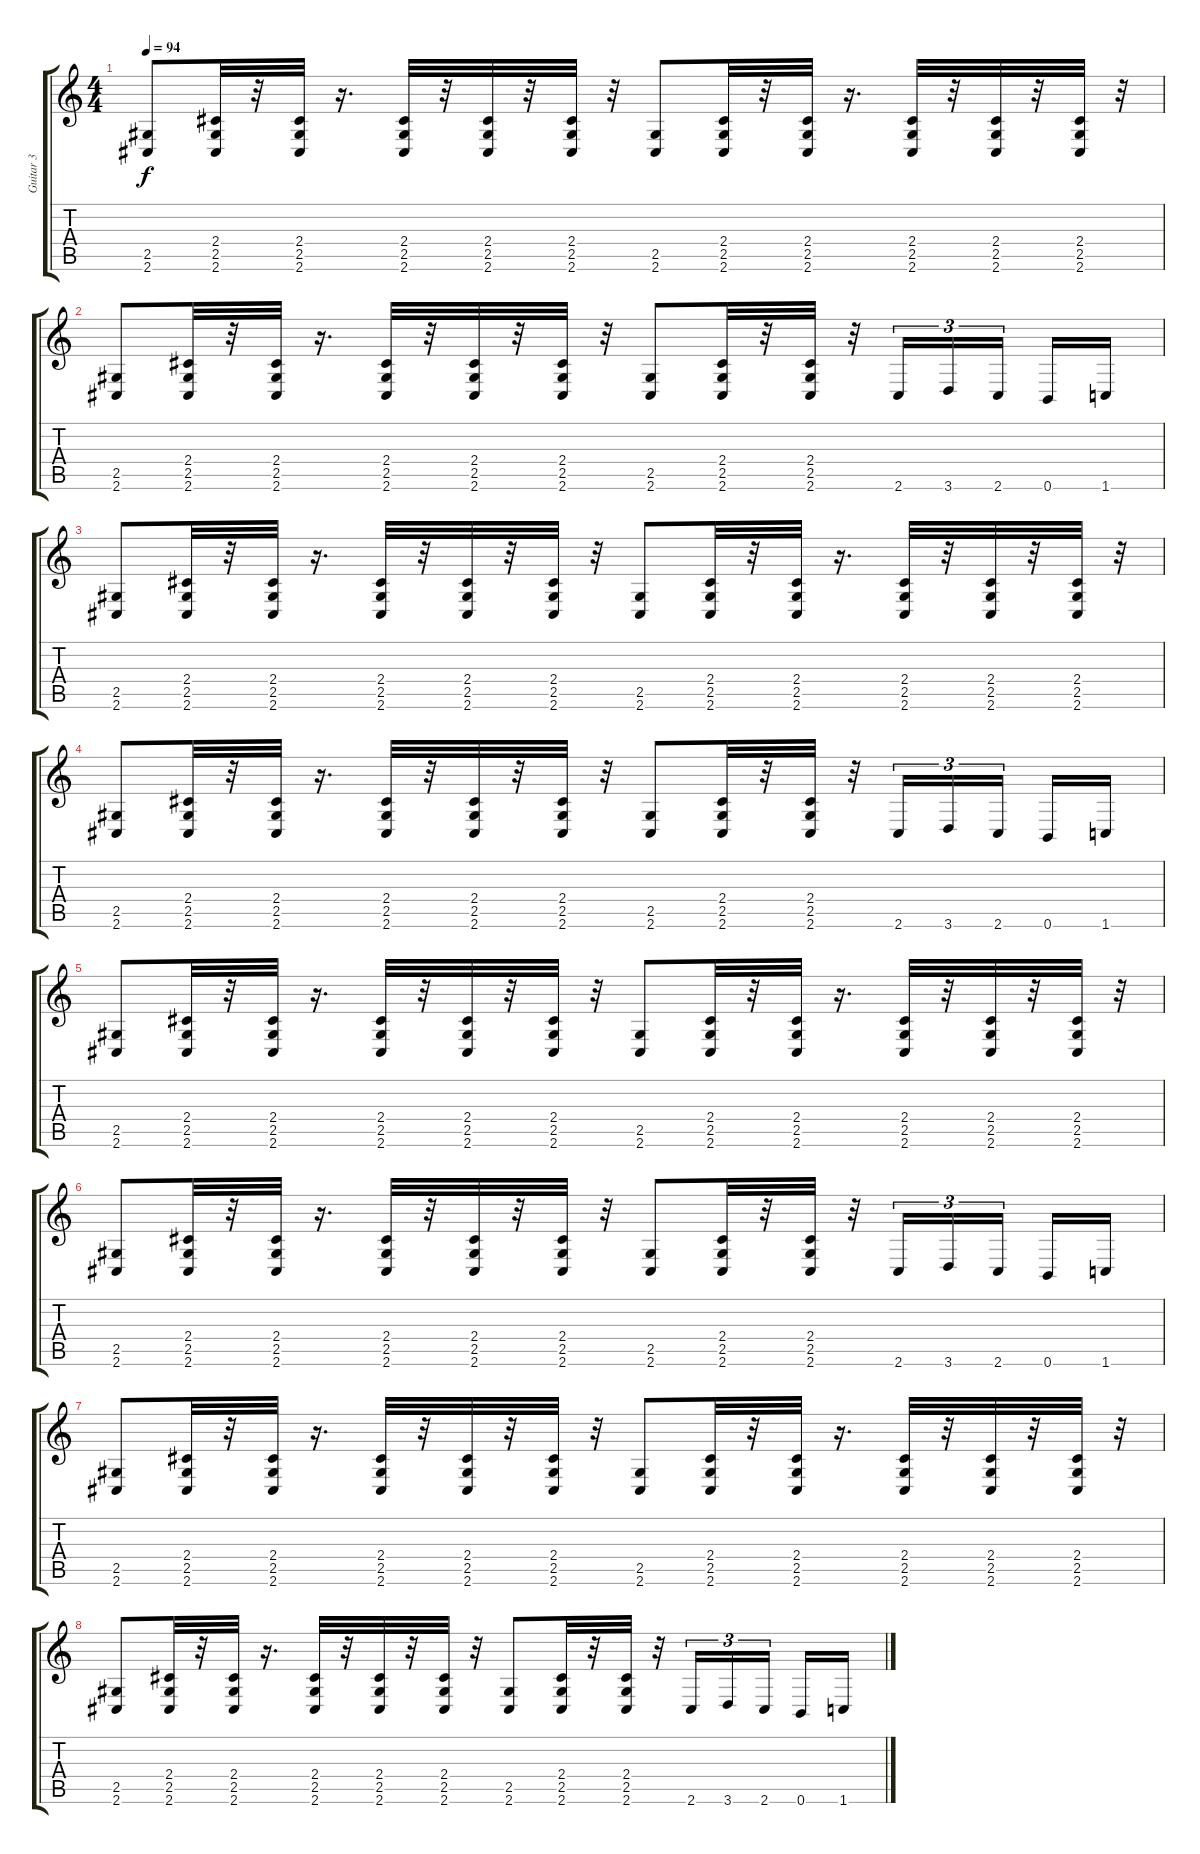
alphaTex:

\track ("Guitar 3" "Guitar 3") {instrument distortionguitar}
\staff {score tabs}
\tuning (Db4 Ab3 E3 B2 Gb2 B1) {hide}
\ts (4 4)
\tempo 94
\clef g2
\ks c
(2.5 2.6).8{dy f} (2.4 2.5 2.6).32 r.32 (2.4 2.5 2.6).32 r.16{d} (2.4 2.5 2.6).32 r.32 (2.4 2.5 2.6).32 r.32 (2.4 2.5 2.6).32 r.32 (2.5 2.6).8 (2.4 2.5 2.6).32 r.32 (2.4 2.5 2.6).32 r.16{d} (2.4 2.5 2.6).32 r.32 (2.4 2.5 2.6).32 r.32 (2.4 2.5 2.6).32 r.32 |
(2.5 2.6).8 (2.4 2.5 2.6).32 r.32 (2.4 2.5 2.6).32 r.16{d} (2.4 2.5 2.6).32 r.32 (2.4 2.5 2.6).32 r.32 (2.4 2.5 2.6).32 r.32 (2.5 2.6).8 (2.4 2.5 2.6).32 r.32 (2.4 2.5 2.6).32 r.32 2.6.16{tu (3 2)} 3.6.16{tu (3 2)} 2.6.16{tu (3 2) beam splitsecondary} 0.6.16 1.6.16 |
(2.5 2.6).8 (2.4 2.5 2.6).32 r.32 (2.4 2.5 2.6).32 r.16{d} (2.4 2.5 2.6).32 r.32 (2.4 2.5 2.6).32 r.32 (2.4 2.5 2.6).32 r.32 (2.5 2.6).8 (2.4 2.5 2.6).32 r.32 (2.4 2.5 2.6).32 r.16{d} (2.4 2.5 2.6).32 r.32 (2.4 2.5 2.6).32 r.32 (2.4 2.5 2.6).32 r.32 |
(2.5 2.6).8 (2.4 2.5 2.6).32 r.32 (2.4 2.5 2.6).32 r.16{d} (2.4 2.5 2.6).32 r.32 (2.4 2.5 2.6).32 r.32 (2.4 2.5 2.6).32 r.32 (2.5 2.6).8 (2.4 2.5 2.6).32 r.32 (2.4 2.5 2.6).32 r.32 2.6.16{tu (3 2)} 3.6.16{tu (3 2)} 2.6.16{tu (3 2) beam splitsecondary} 0.6.16 1.6.16 |
(2.5 2.6).8 (2.4 2.5 2.6).32 r.32 (2.4 2.5 2.6).32 r.16{d} (2.4 2.5 2.6).32 r.32 (2.4 2.5 2.6).32 r.32 (2.4 2.5 2.6).32 r.32 (2.5 2.6).8 (2.4 2.5 2.6).32 r.32 (2.4 2.5 2.6).32 r.16{d} (2.4 2.5 2.6).32 r.32 (2.4 2.5 2.6).32 r.32 (2.4 2.5 2.6).32 r.32 |
(2.5 2.6).8 (2.4 2.5 2.6).32 r.32 (2.4 2.5 2.6).32 r.16{d} (2.4 2.5 2.6).32 r.32 (2.4 2.5 2.6).32 r.32 (2.4 2.5 2.6).32 r.32 (2.5 2.6).8 (2.4 2.5 2.6).32 r.32 (2.4 2.5 2.6).32 r.32 2.6.16{tu (3 2)} 3.6.16{tu (3 2)} 2.6.16{tu (3 2) beam splitsecondary} 0.6.16 1.6.16 |
(2.5 2.6).8 (2.4 2.5 2.6).32 r.32 (2.4 2.5 2.6).32 r.16{d} (2.4 2.5 2.6).32 r.32 (2.4 2.5 2.6).32 r.32 (2.4 2.5 2.6).32 r.32 (2.5 2.6).8 (2.4 2.5 2.6).32 r.32 (2.4 2.5 2.6).32 r.16{d} (2.4 2.5 2.6).32 r.32 (2.4 2.5 2.6).32 r.32 (2.4 2.5 2.6).32 r.32 |
(2.5 2.6).8 (2.4 2.5 2.6).32 r.32 (2.4 2.5 2.6).32 r.16{d} (2.4 2.5 2.6).32 r.32 (2.4 2.5 2.6).32 r.32 (2.4 2.5 2.6).32 r.32 (2.5 2.6).8 (2.4 2.5 2.6).32 r.32 (2.4 2.5 2.6).32 r.32 2.6.16{tu (3 2)} 3.6.16{tu (3 2)} 2.6.16{tu (3 2) beam splitsecondary} 0.6.16 1.6.16
